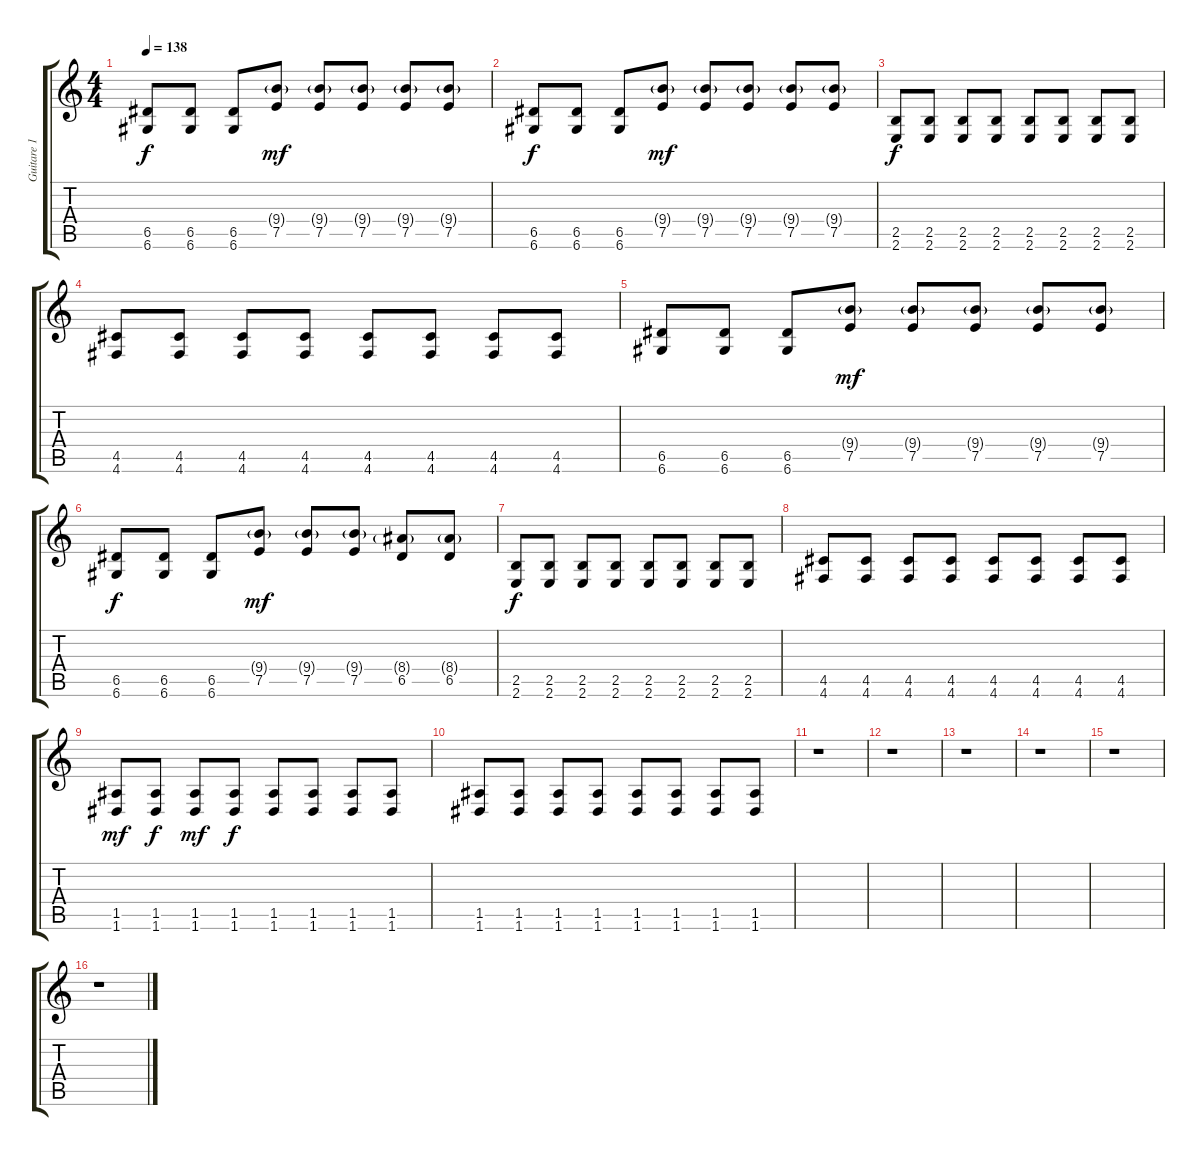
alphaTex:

\track ("Guitare 1" "Guitare 1") {instrument distortionguitar}
\staff {score tabs}
\tuning (E4 B3 G3 D3 A2 D2) {hide}
\ts (4 4)
\tempo 138
\clef g2
\ks c
(6.5 6.6).8{dy f} (6.5 6.6).8 (6.5 6.6).8 (9.4{g} 7.5).8{dy mf} (9.4{g} 7.5).8 (9.4{g} 7.5).8 (9.4{g} 7.5).8 (9.4{g} 7.5).8 |
(6.5 6.6).8{dy f} (6.5 6.6).8 (6.5 6.6).8 (9.4{g} 7.5).8{dy mf} (9.4{g} 7.5).8 (9.4{g} 7.5).8 (9.4{g} 7.5).8 (9.4{g} 7.5).8 |
(2.5 2.6).8{dy f} (2.5 2.6).8 (2.5 2.6).8 (2.5 2.6).8 (2.5 2.6).8 (2.5 2.6).8 (2.5 2.6).8 (2.5 2.6).8 |
(4.5 4.6).8 (4.5 4.6).8 (4.5 4.6).8 (4.5 4.6).8 (4.5 4.6).8 (4.5 4.6).8 (4.5 4.6).8 (4.5 4.6).8 |
(6.5 6.6).8 (6.5 6.6).8 (6.5 6.6).8 (9.4{g} 7.5).8{dy mf} (9.4{g} 7.5).8 (9.4{g} 7.5).8 (9.4{g} 7.5).8 (9.4{g} 7.5).8 |
(6.5 6.6).8{dy f} (6.5 6.6).8 (6.5 6.6).8 (9.4{g} 7.5).8{dy mf} (9.4{g} 7.5).8 (9.4{g} 7.5).8 (8.4{g} 6.5).8 (8.4{g} 6.5).8 |
(2.5 2.6).8{dy f} (2.5 2.6).8 (2.5 2.6).8 (2.5 2.6).8 (2.5 2.6).8 (2.5 2.6).8 (2.5 2.6).8 (2.5 2.6).8 |
(4.5 4.6).8 (4.5 4.6).8 (4.5 4.6).8 (4.5 4.6).8 (4.5 4.6).8 (4.5 4.6).8 (4.5 4.6).8 (4.5 4.6).8 |
(1.5 1.6).8{dy mf} (1.5 1.6).8{dy f} (1.5 1.6).8{dy mf} (1.5 1.6).8{dy f} (1.5 1.6).8 (1.5 1.6).8 (1.5 1.6).8 (1.5 1.6).8 |
(1.5 1.6).8 (1.5 1.6).8 (1.5 1.6).8 (1.5 1.6).8 (1.5 1.6).8 (1.5 1.6).8 (1.5 1.6).8 (1.5 1.6).8 |
r.1 |
r.1 |
r.1 |
r.1 |
r.1 |
r.1
